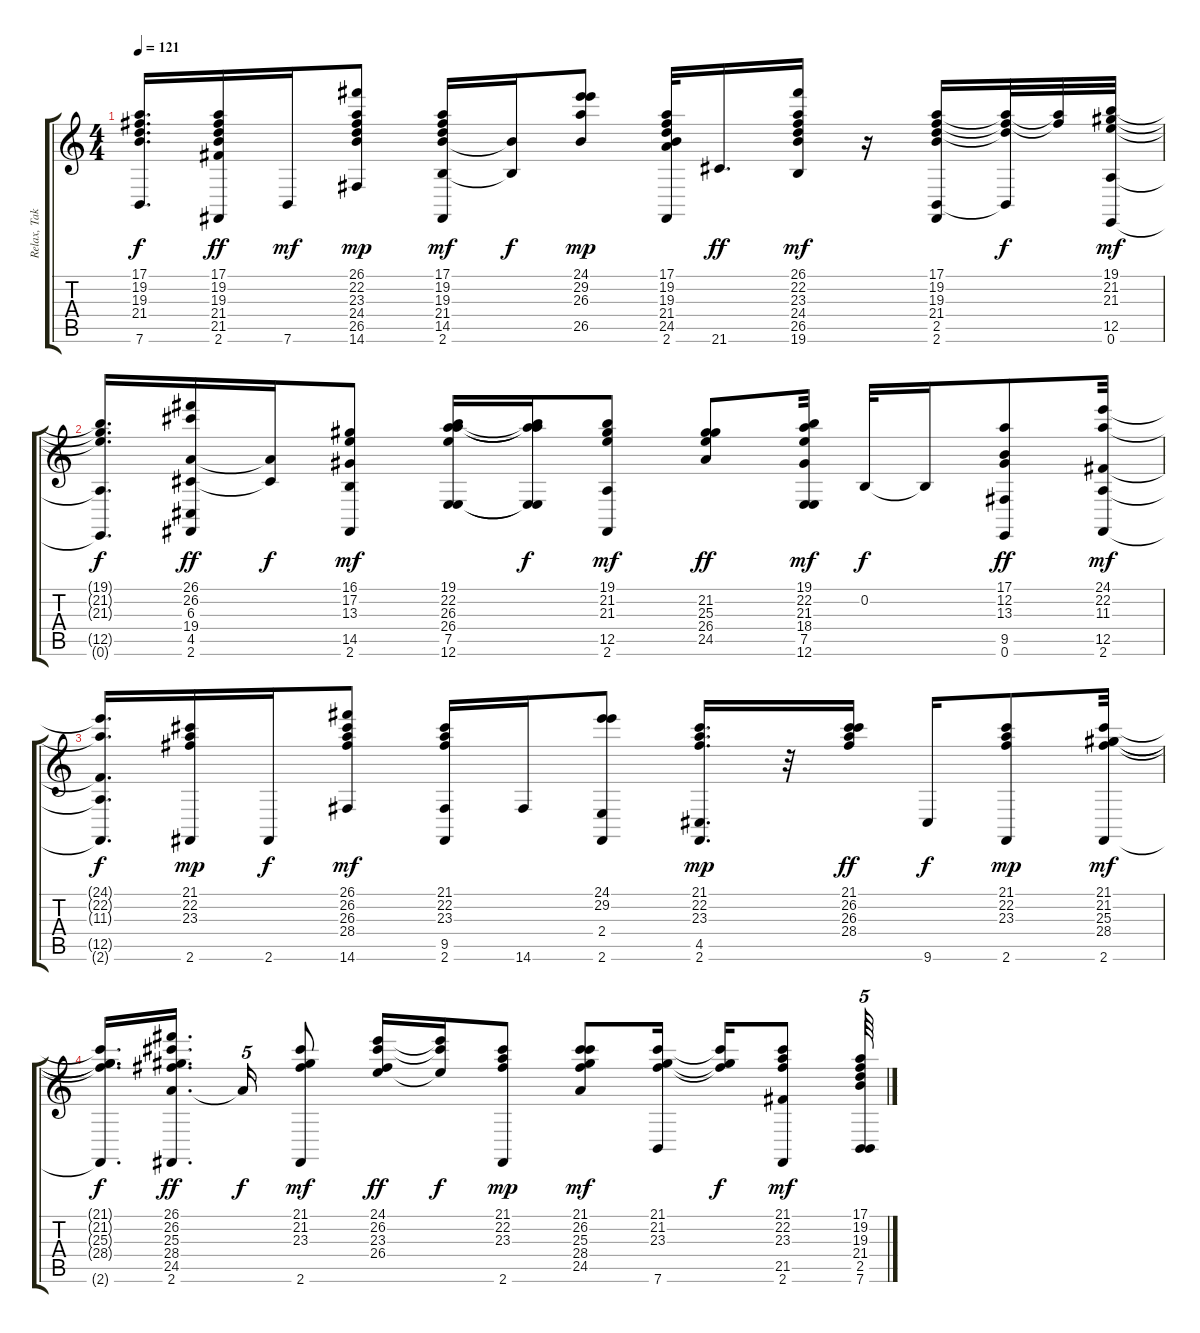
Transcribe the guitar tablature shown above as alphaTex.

\track ("Relax, Take It Easy - Mika" "Relax, Tak") {instrument glockenspiel}
\staff {score tabs}
\tuning (E4 B3 G3 D3 A2 E2) {hide}
\ts (4 4)
\tempo 121
\clef g2
\ks c
(17.1{t} 19.2{t} 19.3{t} 21.4{t} 7.6{t}).16{d dy f} (17.1 19.2 19.3 21.4 21.5 2.6).16{dy ff} 7.6.16{dy mf} (26.1 22.2 23.3 24.4 26.5 14.6).8{dy mp} (17.1 19.2 19.3 21.4 14.5 2.6).16{dy mf} (21.4{t} 14.5{t}).16{dy f} (24.1 29.2 26.3 26.5).8{dy mp} (17.1 19.2 19.3 21.4 24.5 2.6).32 21.6.16{d dy ff} (26.1 22.2 23.3 24.4 26.5 19.6).16{dy mf} r.16 (17.1 19.2 19.3 21.4 2.5 2.6).16 (17.1{t} 19.2{t} 19.3{t} 2.5{t}).32{dy f} (17.1{t} 19.2{t}).32 (19.1 21.2 21.3 12.5 0.6).32{dy mf} |
(19.1{t} 21.2{t} 21.3{t} 12.5{t} 0.6{t}).16{d dy f} (26.1 26.2 6.3 19.4 4.5 2.6).16{dy ff} (6.3{t} 19.4{t}).16{dy f} (16.1 17.2 13.3 14.5 2.6).8{dy mf} (19.1 22.2 26.3 26.4 7.5 12.6).16 (19.1{t} 22.2{t} 26.3{t} 7.5{t} 12.6{t}).16{dy f} (19.1 21.2 21.3 12.5 2.6).8{dy mf} (21.2 25.3 26.4 24.5).8{dy ff} (19.1 22.2 21.3 18.4 7.5 12.6).32{dy mf} 0.2.32{dy f} 0.2{t}.16 (17.1 12.2 13.3 9.5 0.6).8{dy ff} (24.1 22.2 11.3 12.5 2.6).32{dy mf} |
(24.1{t} 22.2{t} 11.3{t} 12.5{t} 2.6{t}).16{d dy f} (21.1 22.2 23.3 2.6).16{dy mp} 2.6.16{dy f} (26.1 26.2 26.3 28.4 14.6).8{dy mf} (21.1 22.2 23.3 9.5 2.6).16 14.6.16 (24.1 29.2 2.4 2.6).8 (21.1 22.2 23.3 4.5 2.6).16{d dy mp} r.32 (21.1 26.2 26.3 28.4).16{dy ff} 9.6.16{dy f} (21.1 22.2 23.3 2.6).8{dy mp} (21.1 21.2 25.3 28.4 2.6).32{dy mf} |
(21.1{t} 21.2{t} 25.3{t} 28.4{t} 2.6{t}).16{d dy f} (26.1 26.2 25.3 28.4 24.5 2.6).16{d dy ff beam splitsecondary} 24.5{t}.16{tu (5 4) dy f} (21.1 21.2 23.3 2.6).8{dy mf} (24.1 26.2 23.3 26.4).16{dy ff} (24.1{t} 26.2{t} 26.4{t}).16{dy f} (21.1 22.2 23.3 2.6).8{dy mp} (21.1 26.2 25.3 28.4 24.5).8{dy mf} (21.1 21.2 23.3 7.6).16 (21.1{t} 21.2{t} 23.3{t}).16{dy f} (21.1 22.2 23.3 21.5 2.6).8{dy mf} (17.1 19.2 19.3 21.4 2.5 7.6).64{tu (5 4)}
